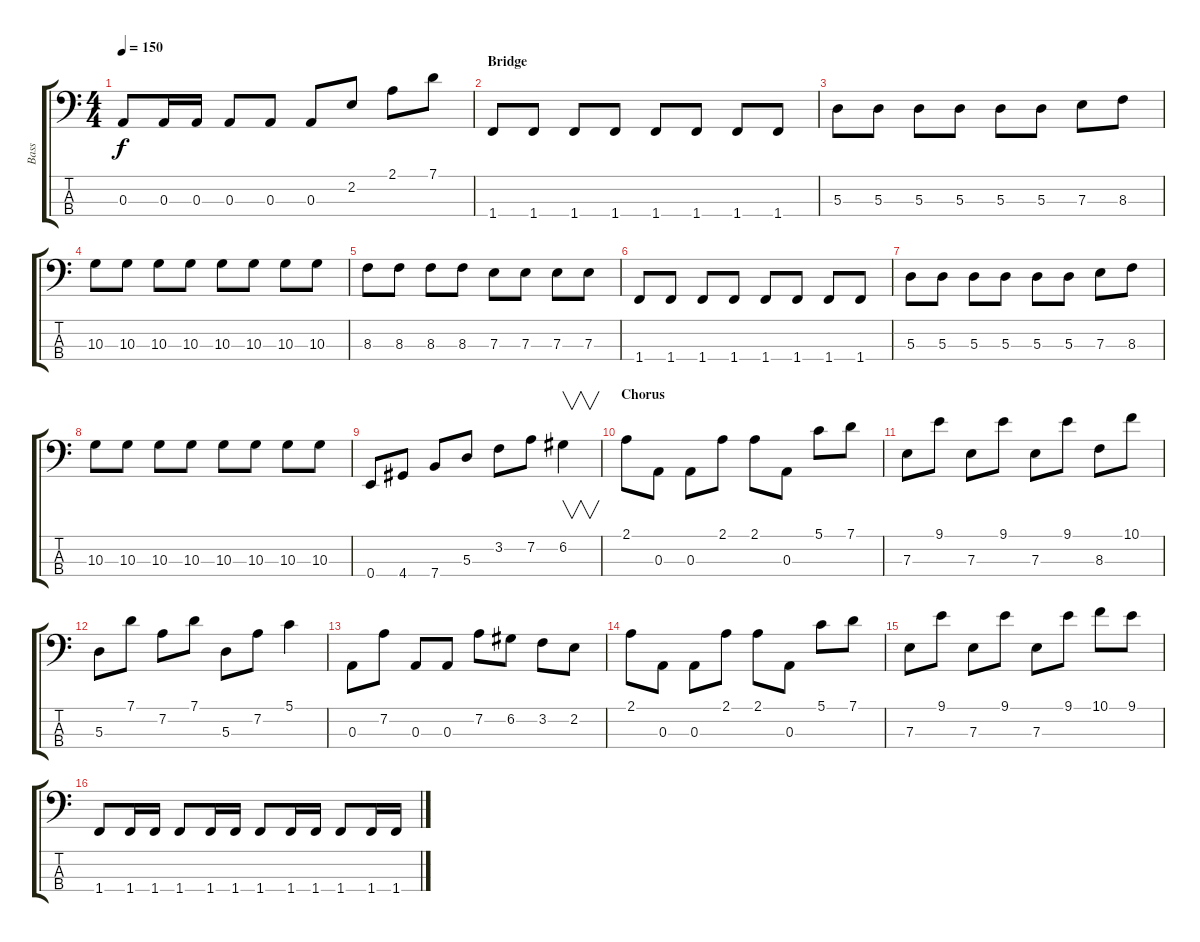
\track ("Bass" "Bass") {instrument electricbassfinger}
\staff {score tabs}
\tuning (G2 D2 A1 E1) {hide}
\ts (4 4)
\tempo 150
\clef f4
\ks c
0.3.8{dy f} 0.3.16 0.3.16 0.3.8 0.3.8 0.3.8 2.2.8 2.1.8 7.1.8 |
\section ("" "Bridge")
1.4.8 1.4.8 1.4.8 1.4.8 1.4.8 1.4.8 1.4.8 1.4.8 |
5.3.8 5.3.8 5.3.8 5.3.8 5.3.8 5.3.8 7.3.8 8.3.8 |
10.3.8 10.3.8 10.3.8 10.3.8 10.3.8 10.3.8 10.3.8 10.3.8 |
8.3.8 8.3.8 8.3.8 8.3.8 7.3.8 7.3.8 7.3.8 7.3.8 |
1.4.8 1.4.8 1.4.8 1.4.8 1.4.8 1.4.8 1.4.8 1.4.8 |
5.3.8 5.3.8 5.3.8 5.3.8 5.3.8 5.3.8 7.3.8 8.3.8 |
10.3.8 10.3.8 10.3.8 10.3.8 10.3.8 10.3.8 10.3.8 10.3.8 |
0.4.8 4.4.8 7.4.8 5.3.8 3.2.8 7.2.8 6.2.4{v} |
\section ("" "Chorus")
2.1.8 0.3.8 0.3.8 2.1.8 2.1.8 0.3.8 5.1.8 7.1.8 |
7.3.8 9.1.8 7.3.8 9.1.8 7.3.8 9.1.8 8.3.8 10.1.8 |
5.3.8 7.1.8 7.2.8 7.1.8 5.3.8 7.2.8 5.1.4 |
0.3.8 7.2.8 0.3.8 0.3.8 7.2.8 6.2.8 3.2.8 2.2.8 |
2.1.8 0.3.8 0.3.8 2.1.8 2.1.8 0.3.8 5.1.8 7.1.8 |
7.3.8 9.1.8 7.3.8 9.1.8 7.3.8 9.1.8 10.1.8 9.1.8 |
1.4.8 1.4.16 1.4.16 1.4.8 1.4.16 1.4.16 1.4.8 1.4.16 1.4.16 1.4.8 1.4.16 1.4.16
